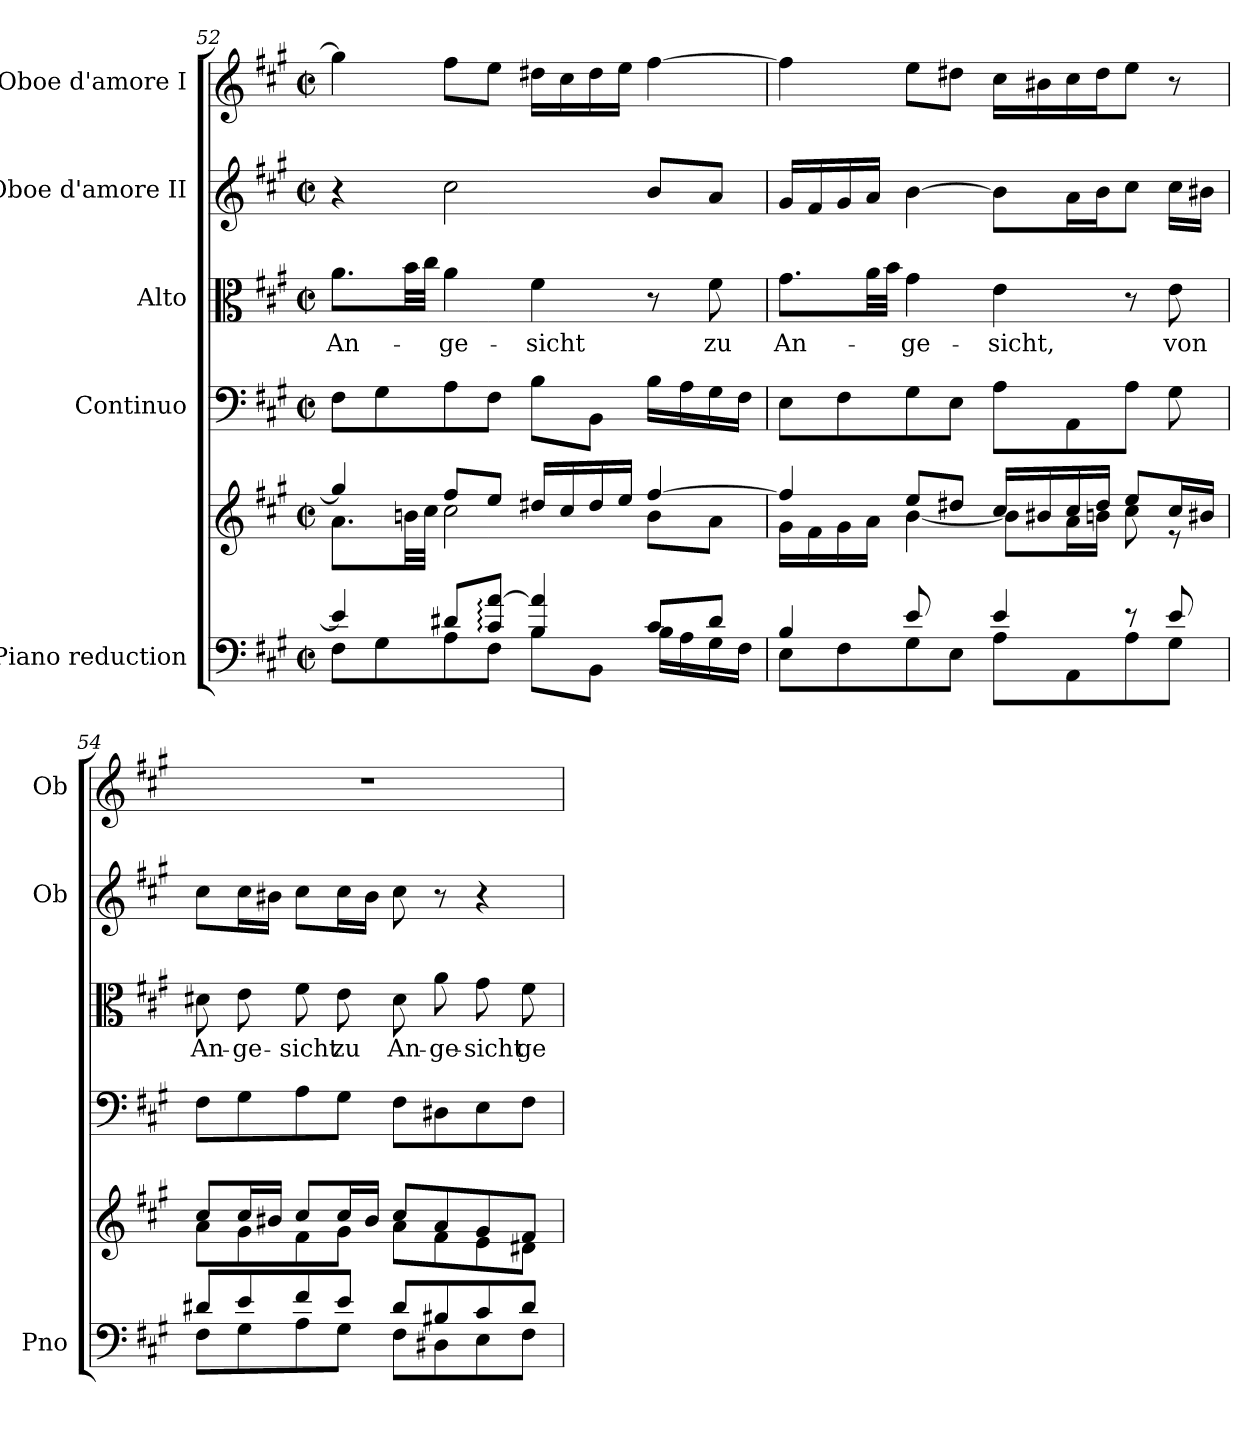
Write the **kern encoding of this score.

**kern	**kern	**kern	**kern	**text	**kern	**kern
*part5	*part5	*part4	*part3	*part3	*part2	*part1
*staff6	*staff5	*staff4	*staff3	*staff3	*staff2	*staff1
*I"Piano reduction	*	*I"Continuo	*I"Alto	*	*I"Oboe d'amore II	*I"Oboe d'amore I
*I'Pno	*	*	*	*	*I'Ob	*I'Ob
!!LO:PB:g=z
*clefF4	*clefG2	*clefF4	*clefC3	*	*clefG2	*clefG2
*k[f#c#g#]	*k[f#c#g#]	*k[f#c#g#]	*k[f#c#g#]	*	*k[f#c#g#]	*k[f#c#g#]
*M2/2	*M2/2	*M2/2	*M2/2	*	*M2/2	*M2/2
*met(c|)	*met(c|)	*met(c|)	*met(c|)	*	*met(c|)	*met(c|)
=52	=52	=52	=52	=52	=52	=52
*^	*^	*	*	*	*	*
!	!	!	!	!	!	!LO:LY:b	!	!
4e/]	8F#\L	4gg#/]	8.a\L	8F#\L	8.a\L	An-	4r	4gg#\]
.	8G#\	.	.	8G#\	.	.	.	.
.	.	.	32bn\LL	.	32b\LL	.	.	.
.	.	.	32cc#\JJJ	.	32cc#\JJJ	.	.	.
!	!	!	!	!	!	!LO:LY:b	!	!
8d#X/L	8A\	8ff#/L	2cc#\	8A\	4a\	-ge-	2cc#\	8ff#\L
8c#/: [8a/:J	8F#\J	8ee/J	.	8F#\J	.	.	.	8ee\J
!	!	!	!	!	!	!LO:LY:b	!	!
4B/ 4a/]	8B\L	16dd#X/LL	.	8B\L	4f#\	-sicht	.	16dd#X\LL
.	.	16cc#/	.	.	.	.	.	16cc#\
.	8BB\J	16dd#/	.	8BB\J	.	.	.	16dd#\
.	.	16ee/JJ	.	.	.	.	.	16ee\JJ
8c#/L	16B\LL	[4ff#/	8b\L	16B\LL	8r	.	8b/L	[4ff#\
.	16A\	.	.	16A\	.	.	.	.
!	!	!	!	!	!	!LO:LY:b	!	!
8d#/J	16G#\	.	8a\J	16G#\	8f#\	zu	8a/J	.
.	16F#\JJ	.	.	16F#\JJ	.	.	.	.
=53	=53	=53	=53	=53	=53	=53	=53	=53
*	*	*	*^	*	*	*	*	*
!	!	!	!	!	!	!	!LO:LY:b	!	!
4B/	8E\L	4ff#/]	16g#\LL	4.ryy	8E\L	8.g#\L	An-	16g#/LL	4ff#\]
.	.	.	16f#\	.	.	.	.	16f#/	.
.	8F#\	.	16g#\	.	8F#\	.	.	16g#/	.
.	.	.	16a\JJ	.	.	32a\LL	.	16a/JJ	.
.	.	.	.	.	.	32b\JJJ	.	.	.
!	!	!	!	!	!	!	!LO:LY:b	!	!
8e/L	8G#\	8ee/L	[4b\	.	8G#\	4g#\	-ge-	[4b\	8ee\L
8ryy	8E\J	8dd#X/J	.	8g#\J	8E\J	.	.	.	8dd#X\J
!	!	!	!	!	!	!	!LO:LY:b	!	!
4e/	8A\L	16cc#/LL	8b\L]	2ryy	8A\L	4e\	-sicht,	8b\L]	16cc#\LL
.	.	16b#X/	.	.	.	.	.	.	16b#X\
.	8AA\	16cc#/	16a\L	.	8AA\	.	.	16a\L	16cc#\
.	.	16dd#/JJ	16bn\JJ	.	.	.	.	16b\J	16dd#\J
8r	8A\	8ee/L	8cc#\	.	8A\J	8r	.	8cc#\J	8ee\J
!	!	!	!	!	!	!	!LO:LY:b	!	!
8e/	8G#\J	16cc#/L	8r	.	8G#\	8e\	von	16cc#\LL	8r
.	.	16b#X/JJ	.	.	.	.	.	16b#X\JJ	.
*	*	*	*v	*v	*	*	*	*	*
=54	=54	=54	=54	=54	=54	=54	=54	=54
!	!	!	!	!	!	!LO:LY:b	!	!
8d#X/L	8F#\L	8cc#/L	8a\L	8F#\L	8d#X\	An-	8cc#\L	1r
!	!	!	!	!	!	!LO:LY:b	!	!
8e/	8G#\	16cc#/L	8g#\	8G#\	8e\	-ge-	16cc#\L	.
.	.	16b#X/JJ	.	.	.	.	16b#X\JJ	.
!	!	!	!	!	!	!LO:LY:b	!	!
8f#/	8A\	8cc#/L	8f#\	8A\	8f#\	-sicht	8cc#\L	.
!	!	!	!	!	!	!LO:LY:b	!	!
8e/J	8G#\J	16cc#/L	8g#\J	8G#\J	8e\	zu	16cc#\L	.
.	.	16b#/JJ	.	.	.	.	16b#\JJ	.
!	!	!	!	!	!	!LO:LY:b	!	!
8d#/L	8F#\L	8cc#/L	8a\L	8F#\L	8d#\	An-	8cc#\	.
!	!	!	!	!	!	!LO:LY:b	!	!
8B#X/	8D#X\	8a/	8f#\	8D#X\	8a\	-ge-	8r	.
!	!	!	!	!	!	!LO:LY:b	!	!
8c#/	8E\	8g#/	8e\	8E\	8g#\	-sicht	4r	.
!	!	!	!	!	!	!LO:LY:b	!	!
8d#/J	8F#\J	8f#/J	8d#X\J	8F#\J	8f#\	ge-	.	.
*v	*v	*	*	*	*	*	*	*
*	*v	*v	*	*	*	*	*
=	=	=	=	=	=	=
*-	*-	*-	*-	*-	*-	*-
